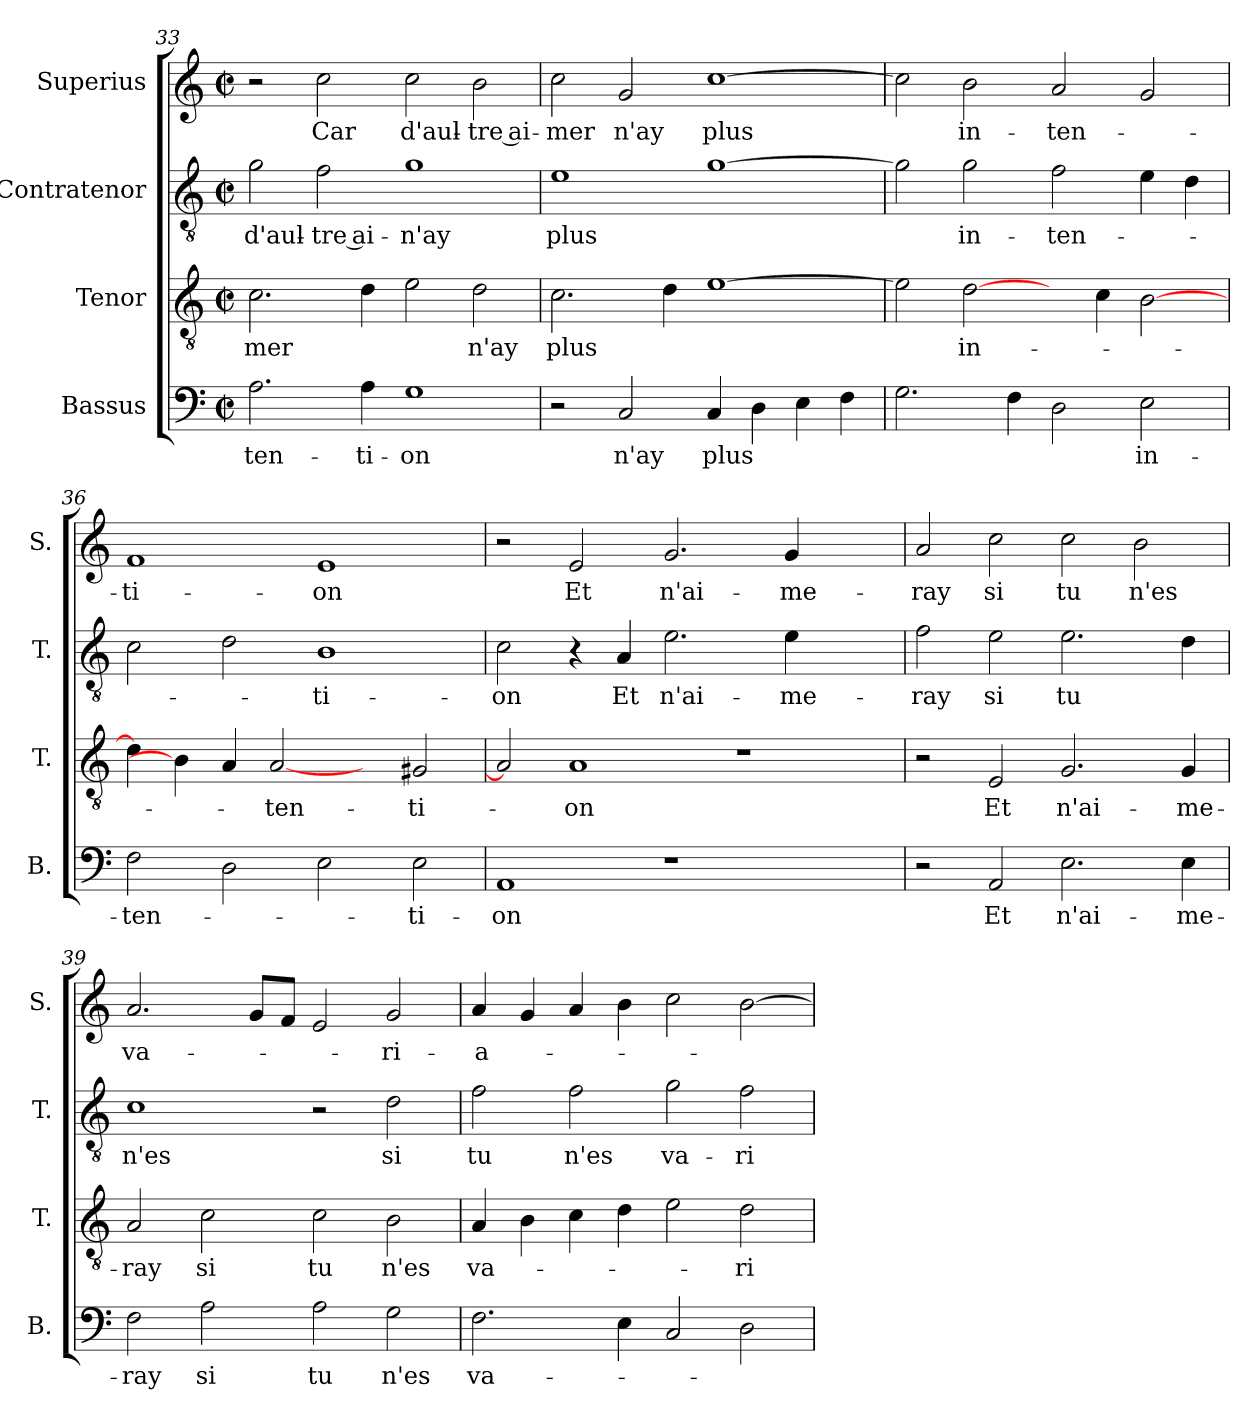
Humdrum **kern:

**kern	**text	**kern	**text	**kern	**text	**kern	**text
*part4	*part4	*part3	*part3	*part2	*part2	*part1	*part1
*staff4	*staff4	*staff3	*staff3	*staff2	*staff2	*staff1	*staff1
*I"Bassus	*	*I"Tenor	*	*I"Contratenor	*	*I"Superius	*
*I'B.	*	*I'T.	*	*I'T.	*	*I'S.	*
*clefF4	*	*clefGv2	*	*clefGv2	*	*clefG2	*
*k[]	*	*k[]	*	*k[]	*	*k[]	*
*C:	*	*C:	*	*C:	*	*C:	*
*M2/2	*	*M2/2	*	*M2/2	*	*M2/2	*
*met(c|)	*	*met(c|)	*	*met(c|)	*	*met(c|)	*
=33	=33	=33	=33	=33	=33	=33	=33
2.A\	-ten-	2.c\	-mer	2g\	d'aul-	2r	.
.	.	.	.	2f\	-tre ai-	2cc\	Car
4A\	-ti-	4d\	.	.	.	.	.
1G\	-on	2e\	.	1g\	n'ay	2cc\	d'aul-
.	.	2d\	n'ay	.	.	2b\	-tre ai-
=34	=34	=34	=34	=34	=34	=34	=34
2r	.	2.c\	plus	1e\	plus	2cc\	-mer
2C/	n'ay	.	.	.	.	2g/	n'ay
.	.	4d\	.	.	.	.	.
4C/	plus	[1e\	.	[1g\	.	[1cc\	plus
4D\	.	.	.	.	.	.	.
4E\	.	.	.	.	.	.	.
4F\	.	.	.	.	.	.	.
=35	=35	=35	=35	=35	=35	=35	=35
2.G\	.	2e\]	.	2g\]	.	2cc\]	.
.	.	[2d\	in-	2g\	in-	2b\	in-
4F\	.	.	.	.	.	.	.
2D\	.	4ryy	.	2f\	-ten-	2a/	-ten-
.	.	4c\	.	.	.	.	.
2E\	in-	[2B\	.	4e\	.	2g/	.
.	.	.	.	4d\	.	.	.
=36	=36	=36	=36	=36	=36	=36	=36
2F\	-ten-	4d\]	.	2c\	.	1f/	-ti-
.	.	4B\]	.	.	.	.	.
2D\	.	4A/	.	2d\	.	.	.
.	.	[2A/	-ten-	.	.	.	.
2E\	.	.	.	1B\	-ti-	1e/	-on
.	.	4ryy	.	.	.	.	.
2E\	-ti-	2G#X/	-ti-	.	.	.	.
!!LO:LB:g=z
=37	=37	=37	=37	=37	=37	=37	=37
1AA/	-on	2A/]	.	2c\	-on	2r	.
.	.	1A/	-on	4r	.	2e/	Et
.	.	.	.	4A/	Et	.	.
1r	.	.	.	2.e\	n'ai-	2.g/	n'ai-
.	.	1r	.	.	.	.	.
.	.	.	.	4e\	-me-	4g/	-me-
2ryy	.	.	.	2ryy	.	2ryy	.
=38	=38	=38	=38	=38	=38	=38	=38
2r	.	2r	.	2f\	-ray	2a/	-ray
2AA/	Et	2E/	Et	2e\	si	2cc\	si
2.E\	n'ai-	2.G/	n'ai-	2.e\	tu	2cc\	tu
.	.	.	.	.	.	2b\	n'es
4E\	-me-	4G/	-me-	4d\	.	.	.
=39	=39	=39	=39	=39	=39	=39	=39
2F\	-ray	2A/	-ray	1c\	n'es	2.a/	va-
2A\	si	2c\	si	.	.	.	.
.	.	.	.	.	.	8g/L	.
.	.	.	.	.	.	8f/J	.
2A\	tu	2c\	tu	2r	.	2e/	.
2G\	n'es	2B\	n'es	2d\	si	2g/	-ri-
=40	=40	=40	=40	=40	=40	=40	=40
2.F\	va-	4A/	va-	2f\	tu	4a/	-a-
.	.	4B\	.	.	.	4g/	.
.	.	4c\	.	2f\	n'es	4a/	.
4E\	.	4d\	.	.	.	4b\	.
2C/	.	2e\	.	2g\	va-	2cc\	.
2D\	.	2d\	-ri-	2f\	-ri-	[2b\	.
=	=	=	=	=	=	=	=
*-	*-	*-	*-	*-	*-	*-	*-
